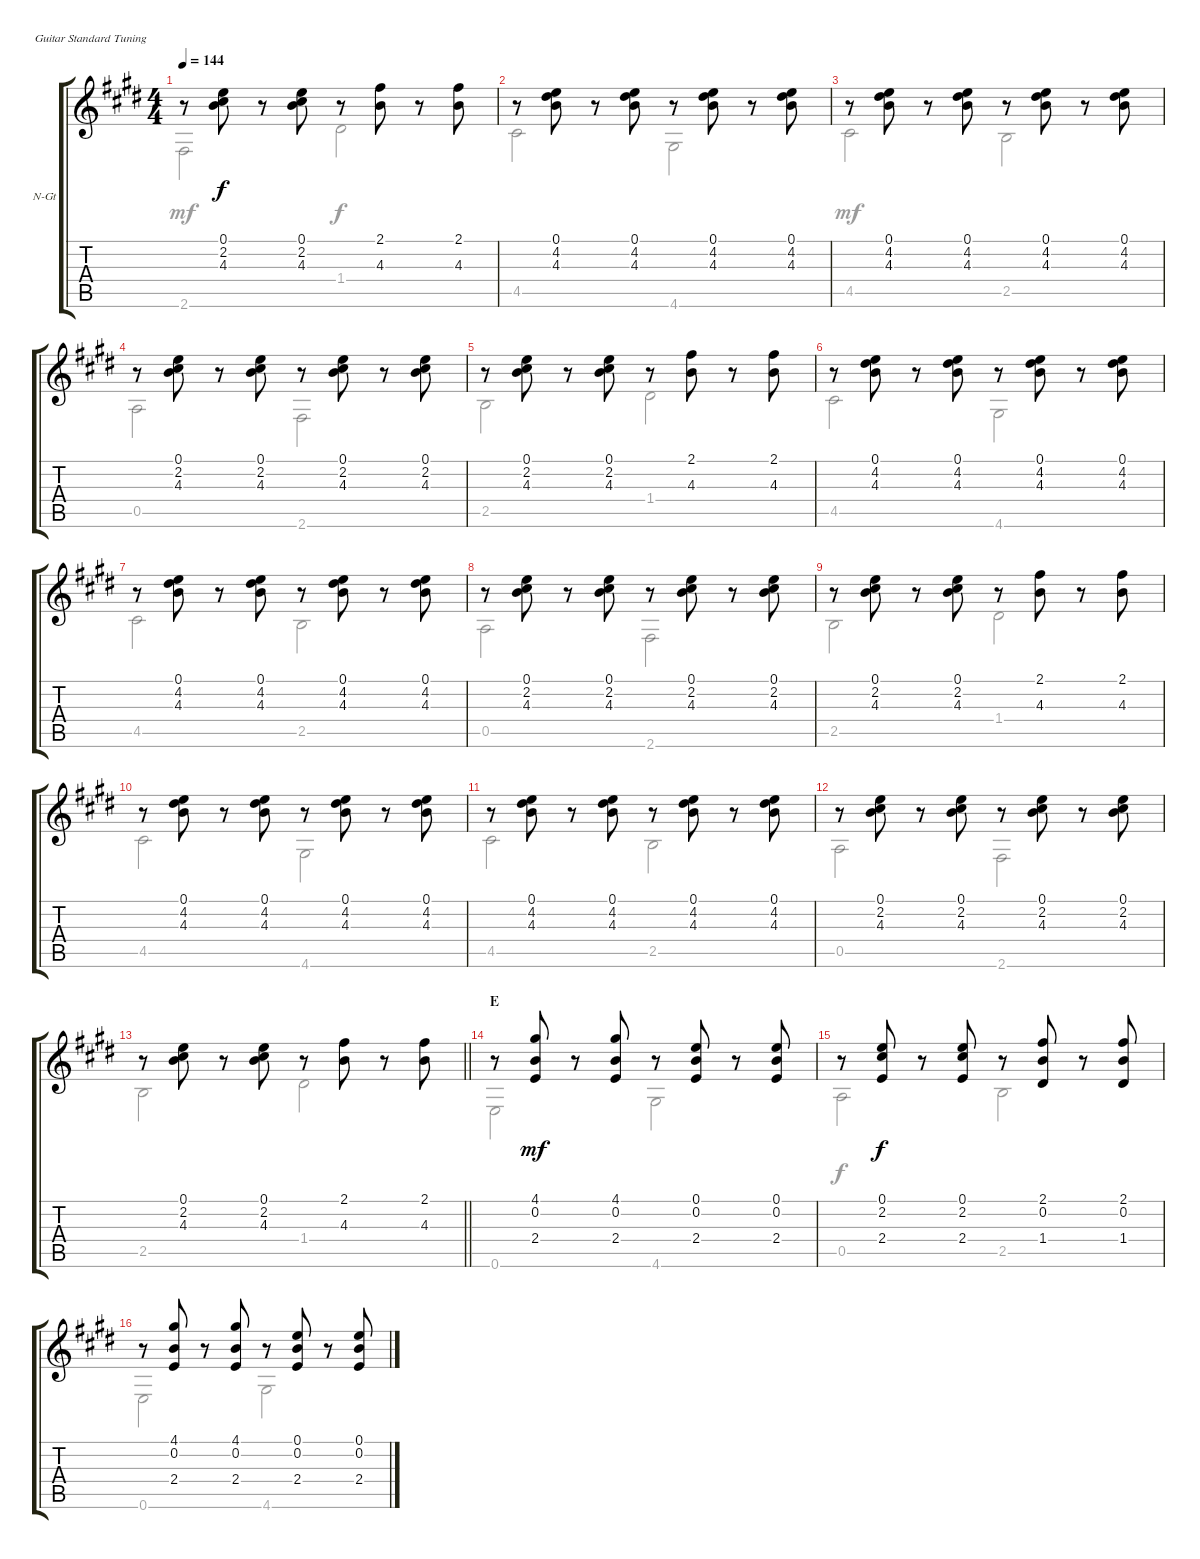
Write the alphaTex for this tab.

\bracketExtendMode groupsimilarinstruments
\firstSystemTrackNameOrientation horizontal
\otherSystemsTrackNameOrientation horizontal
\track ("Guitar 2" "N-Gt") {instrument acousticguitarnylon}
\staff {score tabs}
\tuning (E4 B3 G3 D3 A2 E2)
\voice
\ts (4 4)
\tempo 144
\clef g2
\ks e
r.8{dy f} (0.1 2.2 4.3).8{beam invert} r.8 (0.1 2.2 4.3).8{beam invert} r.8 (2.1 4.3).8{beam invert} r.8 (2.1 4.3).8{beam invert} |
r.8 (0.1 4.2 4.3).8{beam invert} r.8 (0.1 4.2 4.3).8{beam invert} r.8 (0.1 4.2 4.3).8{beam invert} r.8 (0.1 4.2 4.3).8{beam invert} |
r.8 (0.1 4.2 4.3).8{beam invert} r.8 (0.1 4.2 4.3).8{beam invert} r.8 (0.1 4.2 4.3).8{beam invert} r.8 (0.1 4.2 4.3).8{beam invert} |
r.8 (0.1 2.2 4.3).8{beam invert} r.8 (0.1 2.2 4.3).8{beam invert} r.8 (0.1 2.2 4.3).8{beam invert} r.8 (0.1 2.2 4.3).8{beam invert} |
r.8 (0.1 2.2 4.3).8{beam invert} r.8 (0.1 2.2 4.3).8{beam invert} r.8 (2.1 4.3).8{beam invert} r.8 (2.1 4.3).8{beam invert} |
r.8 (0.1 4.2 4.3).8{beam invert} r.8 (0.1 4.2 4.3).8{beam invert} r.8 (0.1 4.2 4.3).8{beam invert} r.8 (0.1 4.2 4.3).8{beam invert} |
r.8 (0.1 4.2 4.3).8{beam invert} r.8 (0.1 4.2 4.3).8{beam invert} r.8 (0.1 4.2 4.3).8{beam invert} r.8 (0.1 4.2 4.3).8{beam invert} |
r.8 (0.1 2.2 4.3).8{beam invert} r.8 (0.1 2.2 4.3).8{beam invert} r.8 (0.1 2.2 4.3).8{beam invert} r.8 (0.1 2.2 4.3).8{beam invert} |
r.8 (0.1 2.2 4.3).8{beam invert} r.8 (0.1 2.2 4.3).8{beam invert} r.8 (2.1 4.3).8{beam invert} r.8 (2.1 4.3).8{beam invert} |
r.8 (0.1 4.2 4.3).8{beam invert} r.8 (0.1 4.2 4.3).8{beam invert} r.8 (0.1 4.2 4.3).8{beam invert} r.8 (0.1 4.2 4.3).8{beam invert} |
r.8 (0.1 4.2 4.3).8{beam invert} r.8 (0.1 4.2 4.3).8{beam invert} r.8 (0.1 4.2 4.3).8{beam invert} r.8 (0.1 4.2 4.3).8{beam invert} |
r.8 (0.1 2.2 4.3).8{beam invert} r.8 (0.1 2.2 4.3).8{beam invert} r.8 (0.1 2.2 4.3).8{beam invert} r.8 (0.1 2.2 4.3).8{beam invert} |
\barLineRight lightlight
r.8 (0.1 2.2 4.3).8{beam invert} r.8 (0.1 2.2 4.3).8{beam invert} r.8 (2.1 4.3).8{beam invert} r.8 (2.1 4.3).8{beam invert} |
\section ("" "E")
r.8 (4.1 0.2 2.4).8{dy mf} r.8 (4.1 0.2 2.4).8 r.8 (0.1 0.2 2.4).8 r.8 (0.1 0.2 2.4).8 |
r.8 (0.1 2.2 2.4).8{dy f} r.8 (0.1 2.2 2.4).8 r.8 (2.1 0.2 1.4).8 r.8 (2.1 0.2 1.4).8 |
r.8 (4.1 0.2 2.4).8 r.8 (4.1 0.2 2.4).8 r.8 (0.1 0.2 2.4).8 r.8 (0.1 0.2 2.4).8
\voice
\clef g2
\ottava regular
\simile none
\ks e
2.6.2{dy mf} 1.4.2{dy f} |
4.5.2 4.6.2 |
4.5.2{dy mf} 2.5.2 |
0.5.2 2.6.2 |
2.5.2 1.4.2 |
4.5.2 4.6.2 |
4.5.2 2.5.2 |
0.5.2 2.6.2 |
2.5.2 1.4.2 |
4.5.2 4.6.2 |
4.5.2 2.5.2 |
0.5.2 2.6.2 |
\barLineRight lightlight
2.5.2 1.4.2 |
0.6.2 4.6.2 |
0.5.2{dy f} 2.5.2 |
0.6.2 4.6.2
